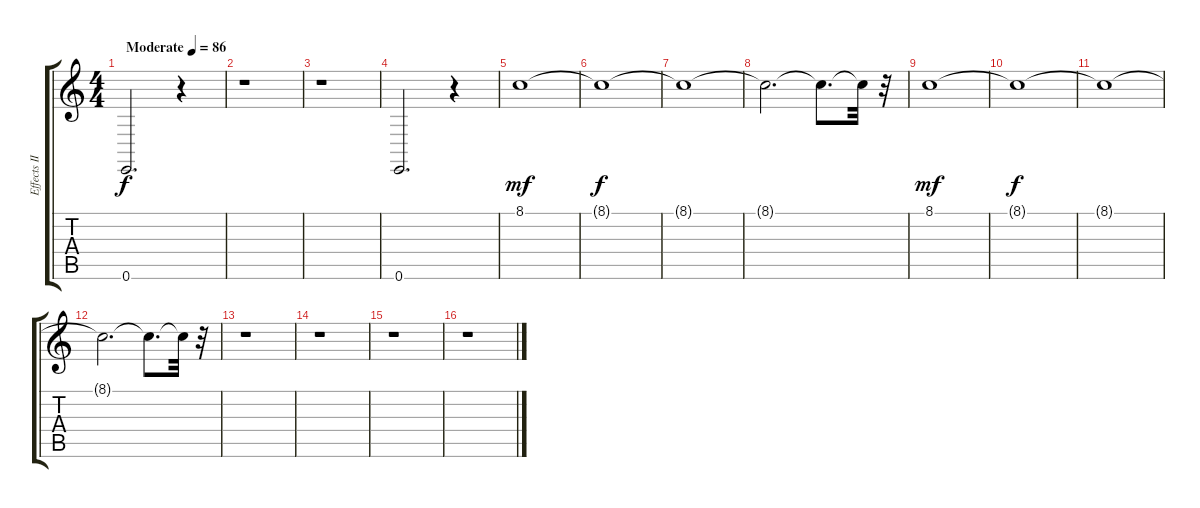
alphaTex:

\track ("Effects II" "Effects II") {instrument helicopter}
\staff {score tabs}
\tuning (E4 B3 G3 D3 A2 E2) {hide}
\ts (4 4)
\tempo (86 "Moderate")
\clef g2
\ks c
0.6.2{d dy f volume 5 instrument helicopter} r.4 |
r.1 |
r.1 |
0.6.2{d volume 10} r.4 |
8.1.1{dy mf} |
8.1{t}.1{dy f} |
8.1{t}.1 |
8.1{t}.2{d} 8.1{t}.8{d} 8.1{t}.32 r.32 |
8.1.1{dy mf} |
8.1{t}.1{dy f} |
8.1{t}.1 |
8.1{t}.2{d} 8.1{t}.8{d} 8.1{t}.32 r.32 |
r.1 |
r.1 |
r.1 |
r.1
